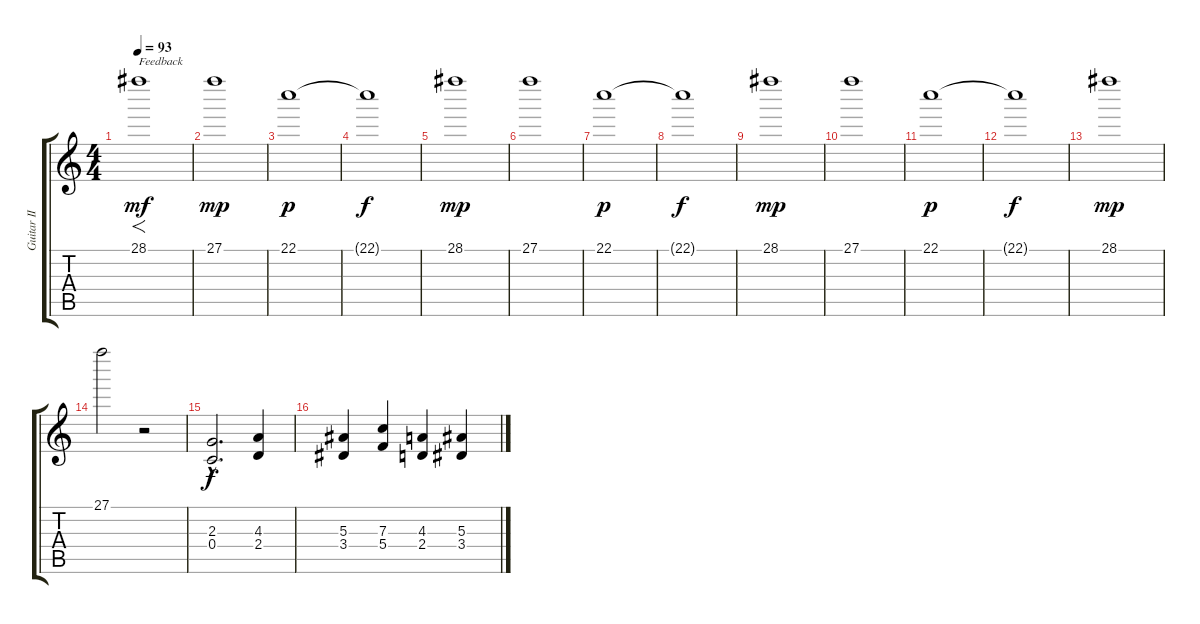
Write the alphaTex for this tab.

\track ("Guitar II" "Guitar II") {instrument distortionguitar}
\staff {score tabs}
\tuning (D4 A3 F3 C3 G2 D2) {hide}
\ts (4 4)
\tempo 93
\clef g2
\ks c
28.1.1{f txt "Feedback" dy mf balance 16} |
27.1.1{dy mp} |
22.1.1{dy p} |
22.1{t}.1{dy f} |
28.1.1{dy mp} |
27.1.1 |
22.1.1{dy p} |
22.1{t}.1{dy f} |
28.1.1{dy mp} |
27.1.1 |
22.1.1{dy p} |
22.1{t}.1{dy f} |
28.1.1{dy mp} |
27.1.2 r.2 |
(2.3{hac} 0.4{hac}).2{d dy f balance 0} (4.3 2.4).4 |
(5.3 3.4).4 (7.3 5.4).4 (4.3 2.4).4 (5.3 3.4).4
